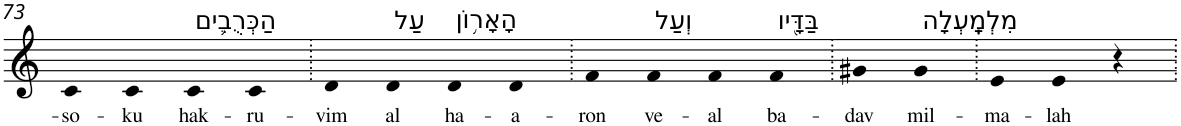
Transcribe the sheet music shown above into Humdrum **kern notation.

**kern	**text
*part1	*part1
*staff1	*staff1
*I"Piano	*
*I'Pno	*
!!LO:PB:g=z
*clefG2	*
*k[]	*
=73	=73
!	!LO:LY:b
4c	-so-
!	!LO:LY:b
4c	-ku
!LO:TX:a:t=הַכְּרֻבִ֛ים	!
!	!LO:LY:b
4c	hak-
!	!LO:LY:b
4c	-ru-
=74.	=74.
!	!LO:LY:b
4d	-vim
!LO:TX:a:t=עַל	!
!	!LO:LY:b
4d	al
!LO:TX:a:t=הָאָר֥וֹן	!
!	!LO:LY:b
4d	ha-
!	!LO:LY:b
4d	-a-
=75.	=75.
!	!LO:LY:b
4f	-ron
!LO:TX:a:t=וְעַל	!
!	!LO:LY:b
4f	ve-
!	!LO:LY:b
4f	-al
!LO:TX:a:t=בַּדָּ֖יו	!
!	!LO:LY:b
4f	ba-
=76.	=76.
!	!LO:LY:b
4g#X	-dav
!LO:TX:a:t=מִלְמָֽעְלָה	!
!	!LO:LY:b
4g#	mil-
=77.	=77.
!	!LO:LY:b
4e	-ma-
!	!LO:LY:b
4e	-lah
4r	.
=.	=.
*-	*-
